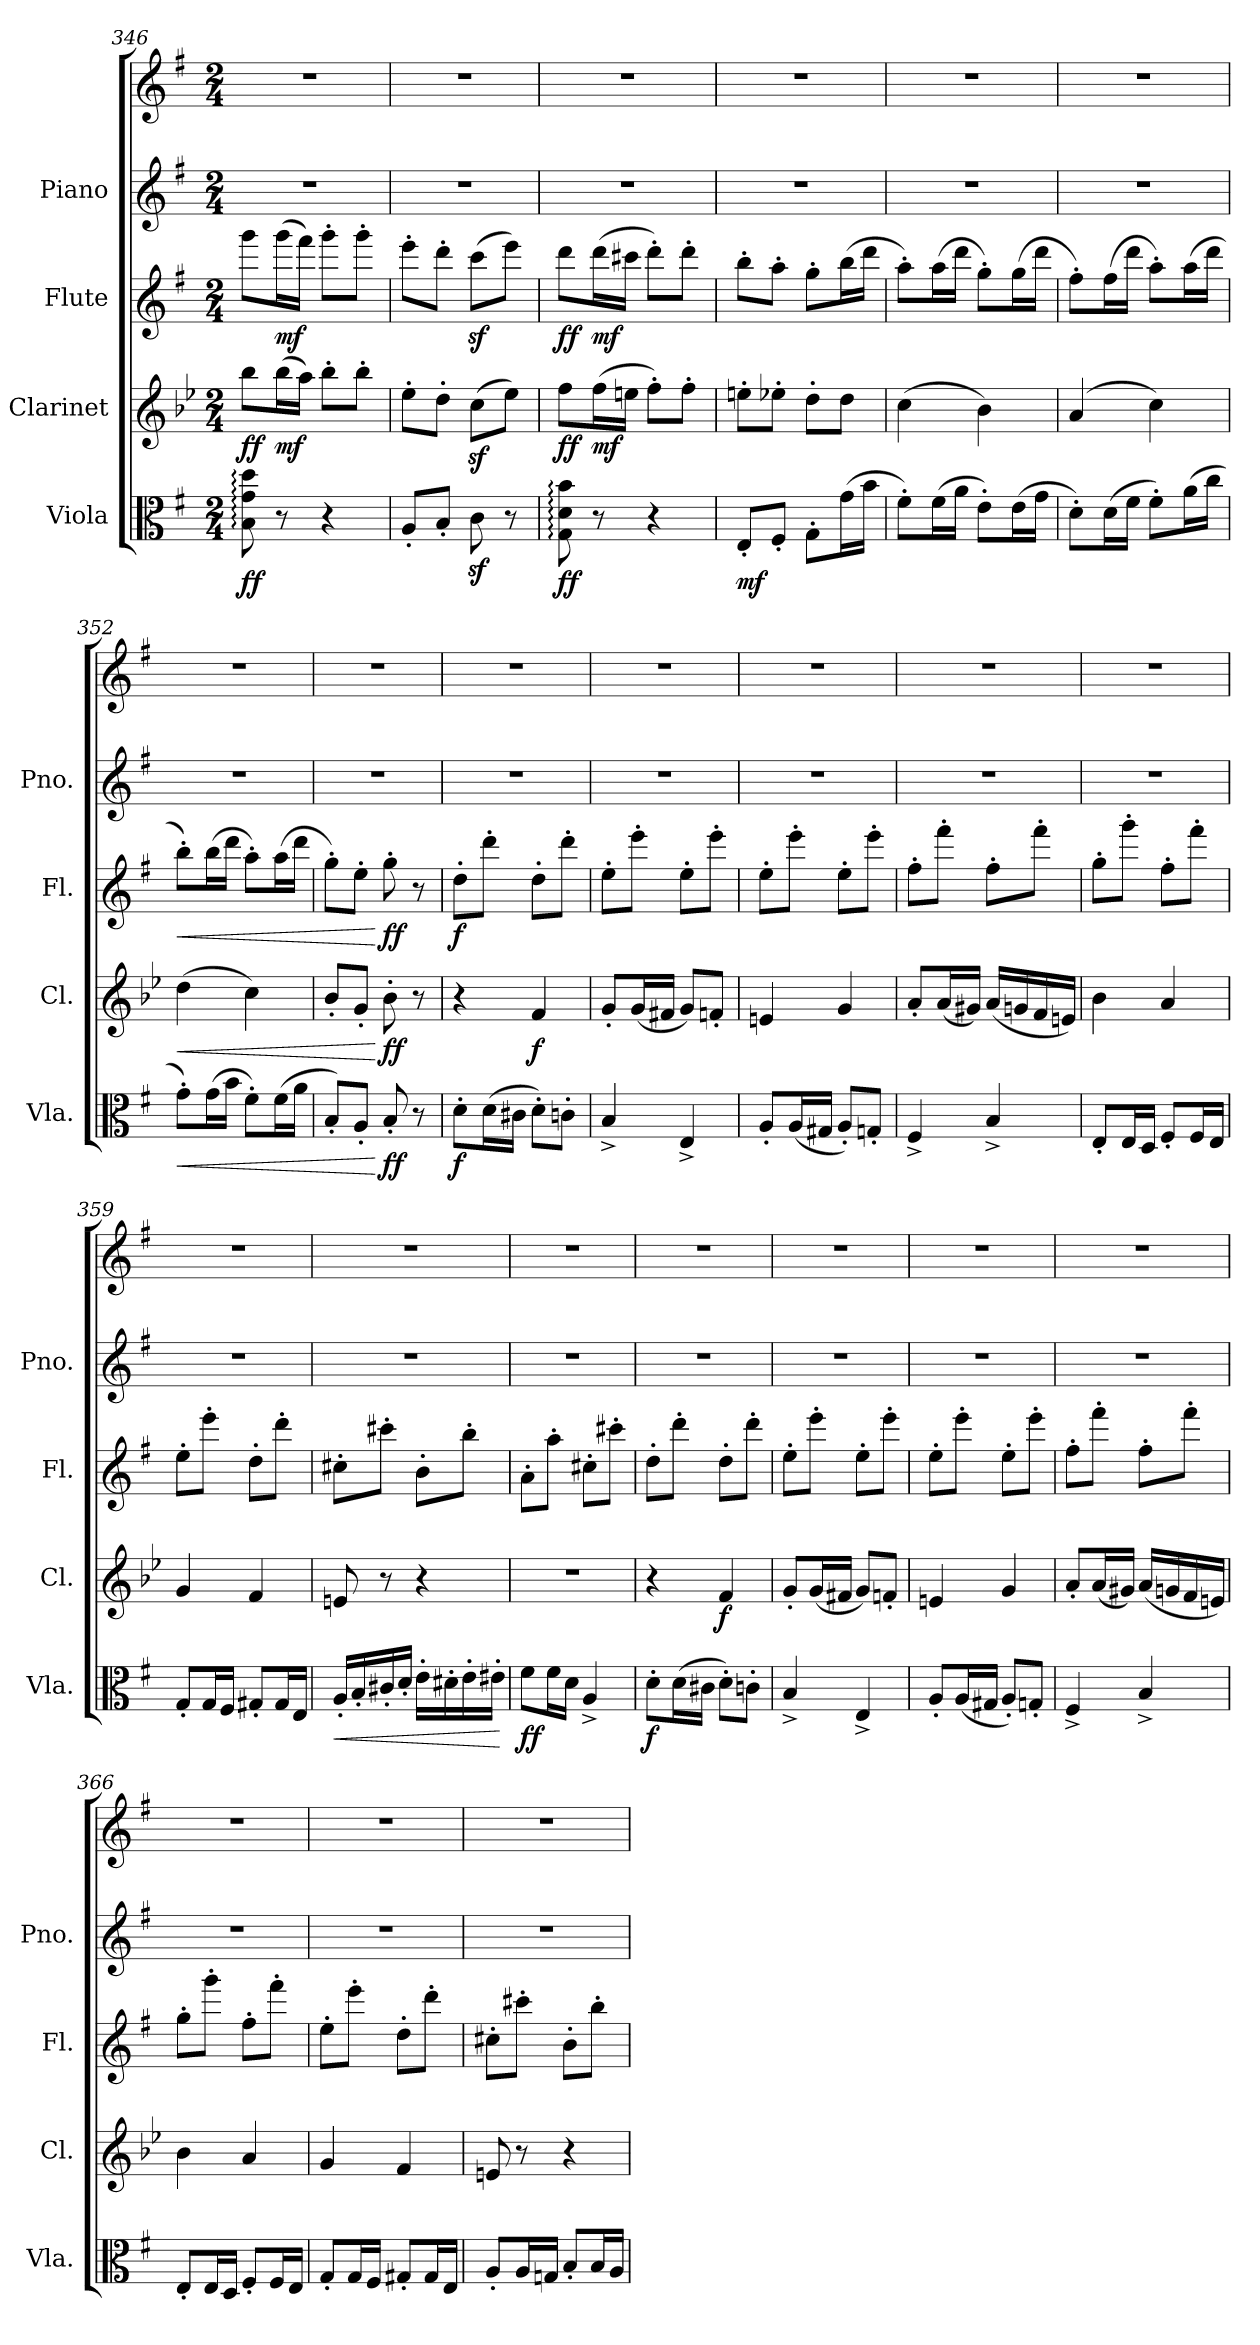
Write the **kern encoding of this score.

**kern	**dynam	**kern	**dynam	**kern	**dynam	**kern	**kern
*part4	*part4	*part3	*part3	*part2	*part2	*part1	*part1
*staff5	*staff5	*staff4	*staff4	*staff3	*staff3	*staff2	*staff1
*I"Viola	*	*I"Clarinet	*	*I"Flute	*	*I"Piano	*
*I'Vla.	*	*I'Cl.	*	*I'Fl.	*	*I'Pno.	*
*clefC3	*	*clefG2	*	*clefG2	*	*clefG2	*clefG2
*	*	*ITrd2c3	*	*	*	*	*
*k[f#]	*	*k[f#]	*	*k[f#]	*	*k[f#]	*k[f#]
*M2/4	*	*M2/4	*	*M2/4	*	*M2/4	*M2/4
=346	=346	=346	=346	=346	=346	=346	=346
!	!LO:DY:b	!	!LO:DY:b	!	!	!	!
8B\: 8g\: 8dd\:	ff	8gg\L	ff	8ggg\L	.	2r	2r
!	!	!	!LO:DY:b	!	!LO:DY:b	!	!
8r	.	(>16gg\L	mf	(>16ggg\L	mf	.	.
.	.	16ff#\JJ)	.	16fff#\JJ)	.	.	.
4r	.	8gg'\L	.	8ggg'\L	.	.	.
.	.	8gg'\J	.	8ggg'\J	.	.	.
=347	=347	=347	=347	=347	=347	=347	=347
8A'/L	.	8cc'\L	.	8eee'\L	.	2r	2r
8B'/J	.	8b'\J	.	8ddd'\J	.	.	.
8cz<\	.	(>8az<\L	.	(>8cccz<\L	.	.	.
8r	.	8cc\J)	.	8eee\J)	.	.	.
!!LO:LB:g=z
=348	=348	=348	=348	=348	=348	=348	=348
!	!LO:DY:b	!	!LO:DY:b	!	!LO:DY:b	!	!
8G\: 8d\: 8b\:	ff	8dd\L	ff	8ddd\L	ff	2r	2r
!	!	!	!LO:DY:b	!	!LO:DY:b	!	!
8r	.	(>16dd\L	mf	(>16ddd\L	mf	.	.
.	.	16cc#X\JJ	.	16ccc#X\JJ	.	.	.
4r	.	8dd'\L)	.	8ddd'\L)	.	.	.
.	.	8dd'\J	.	8ddd'\J	.	.	.
=349	=349	=349	=349	=349	=349	=349	=349
!	!LO:DY:b	!	!	!	!	!	!
8E'/L	mf	8cc#X'\L	.	8bb'\L	.	2r	2r
8F#'/J	.	8ccn'\J	.	8aa'\J	.	.	.
8G'\L	.	8b'\L	.	8gg'\L	.	.	.
(>16g\L	.	8b\J	.	(>16bb\L	.	.	.
16b\JJ	.	.	.	16ddd\JJ	.	.	.
=350	=350	=350	=350	=350	=350	=350	=350
8f#'\L)	.	(>4a\	.	8aa'\L)	.	2r	2r
(>16f#\L	.	.	.	(>16aa\L	.	.	.
16a\JJ	.	.	.	16ddd\JJ	.	.	.
8e'\L)	.	4g\)	.	8gg'\L)	.	.	.
(>16e\L	.	.	.	(>16gg\L	.	.	.
16g\JJ	.	.	.	16ddd\JJ	.	.	.
=351	=351	=351	=351	=351	=351	=351	=351
8d'\L)	.	(>4f#/	.	8ff#'\L)	.	2r	2r
(>16d\L	.	.	.	(>16ff#\L	.	.	.
16f#\JJ	.	.	.	16ddd\JJ	.	.	.
8f#'\L)	.	4a\)	.	8aa'\L)	.	.	.
(>16a\L	.	.	.	(>16aa\L	.	.	.
16cc\JJ	.	.	.	16ddd\JJ	.	.	.
=352	=352	=352	=352	=352	=352	=352	=352
!	!LO:HP:b	!	!LO:HP:b	!	!LO:HP:b	!	!
8g'\L)	<	(>4b\	<	8bb'\L)	<	2r	2r
(>16g\L	.	.	.	(>16bb\L	.	.	.
16b\JJ	.	.	.	16ddd\JJ	.	.	.
8f#'\L)	.	4a\)	.	8aa'\L)	.	.	.
(>16f#\L	.	.	.	(>16aa\L	.	.	.
16a\JJ	.	.	.	16ddd\JJ	.	.	.
=353	=353	=353	=353	=353	=353	=353	=353
8B'/L)	.	8g'/L	.	8gg'\L)	.	2r	2r
8A'/J	.	8e'/J	.	8ee'\J	.	.	.
!	!LO:DY:n=1:b	!	!LO:DY:n=1:b	!	!LO:DY:n=1:b	!	!
8B'/	[ ff	8g'\	[ ff	8gg'\	[ ff	.	.
8r	.	8r	.	8r	.	.	.
!!LO:LB:g=z
=354	=354	=354	=354	=354	=354	=354	=354
!	!LO:DY:b	!	!	!	!LO:DY:b	!	!
8d'\L	f	4r	.	8dd'\L	f	2r	2r
(>16d\L	.	.	.	8ddd'\J	.	.	.
16c#X\JJ	.	.	.	.	.	.	.
!	!	!	!LO:DY:b	!	!	!	!
8d'\L)	.	4d/	f	8dd'\L	.	.	.
8cn'\J	.	.	.	8ddd'\J	.	.	.
=355	=355	=355	=355	=355	=355	=355	=355
4B^/	.	8e'/L	.	8ee'\L	.	2r	2r
.	.	(<16e/L	.	8eee'\J	.	.	.
.	.	16d#X/JJ	.	.	.	.	.
4E^/	.	8e/L)	.	8ee'\L	.	.	.
.	.	8dn'/J	.	8eee'\J	.	.	.
=356	=356	=356	=356	=356	=356	=356	=356
8A'/L	.	4c#X/	.	8ee'\L	.	2r	2r
(<16A/L	.	.	.	8eee'\J	.	.	.
16G#X/JJ	.	.	.	.	.	.	.
8A'/L)	.	4e/	.	8ee'\L	.	.	.
8Gn'/J	.	.	.	8eee'\J	.	.	.
=357	=357	=357	=357	=357	=357	=357	=357
4F#^/	.	8f#'/L	.	8ff#'\L	.	2r	2r
.	.	(<16f#/L	.	8fff#'\J	.	.	.
.	.	16e#X/JJ)	.	.	.	.	.
4B^/	.	(<16f#/LL	.	8ff#'\L	.	.	.
.	.	16en/	.	.	.	.	.
.	.	16d/	.	8fff#'\J	.	.	.
.	.	16c#X/JJ)	.	.	.	.	.
=358	=358	=358	=358	=358	=358	=358	=358
8E'/L	.	4g\	.	8gg'\L	.	2r	2r
16E/L	.	.	.	8ggg'\J	.	.	.
16D/JJ	.	.	.	.	.	.	.
8F#'/L	.	4f#/	.	8ff#'\L	.	.	.
16F#/L	.	.	.	8fff#'\J	.	.	.
16E/JJ	.	.	.	.	.	.	.
=359	=359	=359	=359	=359	=359	=359	=359
8G'/L	.	4e/	.	8ee'\L	.	2r	2r
16G/L	.	.	.	8eee'\J	.	.	.
16F#/JJ	.	.	.	.	.	.	.
8G#X'/L	.	4d/	.	8dd'\L	.	.	.
16G#/L	.	.	.	8ddd'\J	.	.	.
16E/JJ	.	.	.	.	.	.	.
!!LO:PB:g=z
=360	=360	=360	=360	=360	=360	=360	=360
!	!LO:HP:b	!	!	!	!	!	!
16A'/LL	<	8c#X/	.	8cc#X'\L	.	2r	2r
16B'/	.	.	.	.	.	.	.
16c#X'/	.	8r	.	8ccc#X'\J	.	.	.
16d'/JJ	.	.	.	.	.	.	.
16e'\LL	.	4r	.	8b'\L	.	.	.
16d#X'\	.	.	.	.	.	.	.
16e'\	.	.	.	8bb'\J	.	.	.
16e#X'\JJ	.	.	.	.	.	.	.
.	[	.	.	.	.	.	.
=361	=361	=361	=361	=361	=361	=361	=361
!	!LO:DY:b	!	!	!	!	!	!
8f#\L	ff	2r	.	8a'\L	.	2r	2r
16f#\L	.	.	.	8aa'\J	.	.	.
16d\JJ	.	.	.	.	.	.	.
4A^/	.	.	.	8cc#X'\L	.	.	.
.	.	.	.	8ccc#X'\J	.	.	.
=362	=362	=362	=362	=362	=362	=362	=362
!	!LO:DY:b	!	!	!	!	!	!
8d'\L	f	4r	.	8dd'\L	.	2r	2r
(>16d\L	.	.	.	8ddd'\J	.	.	.
16c#X\JJ	.	.	.	.	.	.	.
!	!	!	!LO:DY:b	!	!	!	!
8d'\L)	.	4d/	f	8dd'\L	.	.	.
8cn'\J	.	.	.	8ddd'\J	.	.	.
=363	=363	=363	=363	=363	=363	=363	=363
4B^/	.	8e'/L	.	8ee'\L	.	2r	2r
.	.	(<16e/L	.	8eee'\J	.	.	.
.	.	16d#X/JJ	.	.	.	.	.
4E^/	.	8e/L)	.	8ee'\L	.	.	.
.	.	8dn'/J	.	8eee'\J	.	.	.
=364	=364	=364	=364	=364	=364	=364	=364
8A'/L	.	4c#X/	.	8ee'\L	.	2r	2r
(<16A/L	.	.	.	8eee'\J	.	.	.
16G#X/JJ	.	.	.	.	.	.	.
8A'/L)	.	4e/	.	8ee'\L	.	.	.
8Gn'/J	.	.	.	8eee'\J	.	.	.
=365	=365	=365	=365	=365	=365	=365	=365
4F#^/	.	8f#'/L	.	8ff#'\L	.	2r	2r
.	.	(<16f#/L	.	8fff#'\J	.	.	.
.	.	16e#X/JJ)	.	.	.	.	.
4B^/	.	(<16f#/LL	.	8ff#'\L	.	.	.
.	.	16en/	.	.	.	.	.
.	.	16d/	.	8fff#'\J	.	.	.
.	.	16c#X/JJ)	.	.	.	.	.
!!LO:LB:g=z
=366	=366	=366	=366	=366	=366	=366	=366
8E'/L	.	4g\	.	8gg'\L	.	2r	2r
16E/L	.	.	.	8ggg'\J	.	.	.
16D/JJ	.	.	.	.	.	.	.
8F#'/L	.	4f#/	.	8ff#'\L	.	.	.
16F#/L	.	.	.	8fff#'\J	.	.	.
16E/JJ	.	.	.	.	.	.	.
=367	=367	=367	=367	=367	=367	=367	=367
8G'/L	.	4e/	.	8ee'\L	.	2r	2r
16G/L	.	.	.	8eee'\J	.	.	.
16F#/JJ	.	.	.	.	.	.	.
8G#X'/L	.	4d/	.	8dd'\L	.	.	.
16G#/L	.	.	.	8ddd'\J	.	.	.
16E/JJ	.	.	.	.	.	.	.
=368	=368	=368	=368	=368	=368	=368	=368
8A'/L	.	8c#X/	.	8cc#X'\L	.	2r	2r
16A/L	.	8r	.	8ccc#X'\J	.	.	.
16Gn/JJ	.	.	.	.	.	.	.
8B'/L	.	4r	.	8b'\L	.	.	.
16B/L	.	.	.	8bb'\J	.	.	.
16A/JJ	.	.	.	.	.	.	.
=	=	=	=	=	=	=	=
*-	*-	*-	*-	*-	*-	*-	*-
